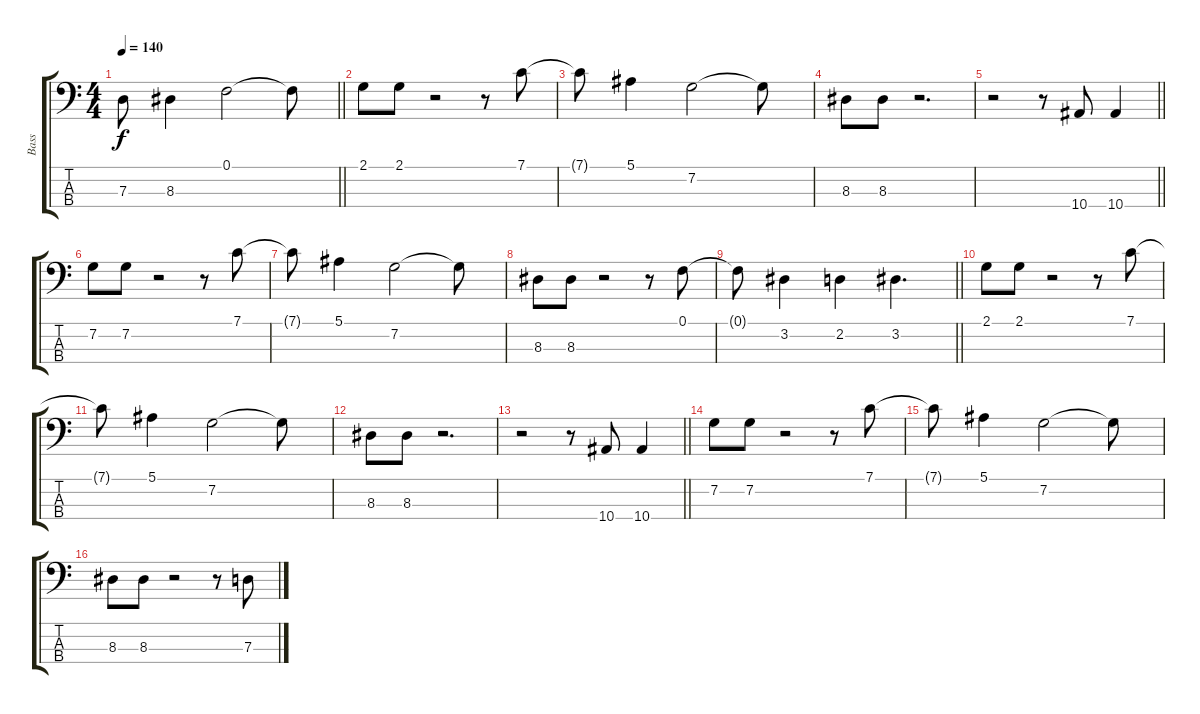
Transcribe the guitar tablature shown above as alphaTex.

\track ("Bass" "Bass") {instrument electricbassfinger}
\staff {score tabs}
\tuning (F2 C2 G1 C1) {hide}
\ts (4 4)
\tempo 140
\clef f4
\barLineRight lightlight
\ks c
7.3{t}.8{dy f} 8.3.4 0.1.2 0.1{t}.8 |
2.1.8 2.1.8 r.2 r.8 7.1.8 |
7.1{t}.8 5.1.4 7.2.2 7.2{t}.8 |
8.3.8 8.3.8 r.2{d} |
\barLineRight lightlight
r.2 r.8 10.4.8 10.4.4 |
7.2.8 7.2.8 r.2 r.8 7.1.8 |
7.1{t}.8 5.1.4 7.2.2 7.2{t}.8 |
8.3.8 8.3.8 r.2 r.8 0.1.8 |
\barLineRight lightlight
0.1{t}.8 3.2.4 2.2.4 3.2.4{d} |
2.1.8 2.1.8 r.2 r.8 7.1.8 |
7.1{t}.8 5.1.4 7.2.2 7.2{t}.8 |
8.3.8 8.3.8 r.2{d} |
\barLineRight lightlight
r.2 r.8 10.4.8 10.4.4 |
7.2.8 7.2.8 r.2 r.8 7.1.8 |
7.1{t}.8 5.1.4 7.2.2 7.2{t}.8 |
8.3.8 8.3.8 r.2 r.8 7.3.8
